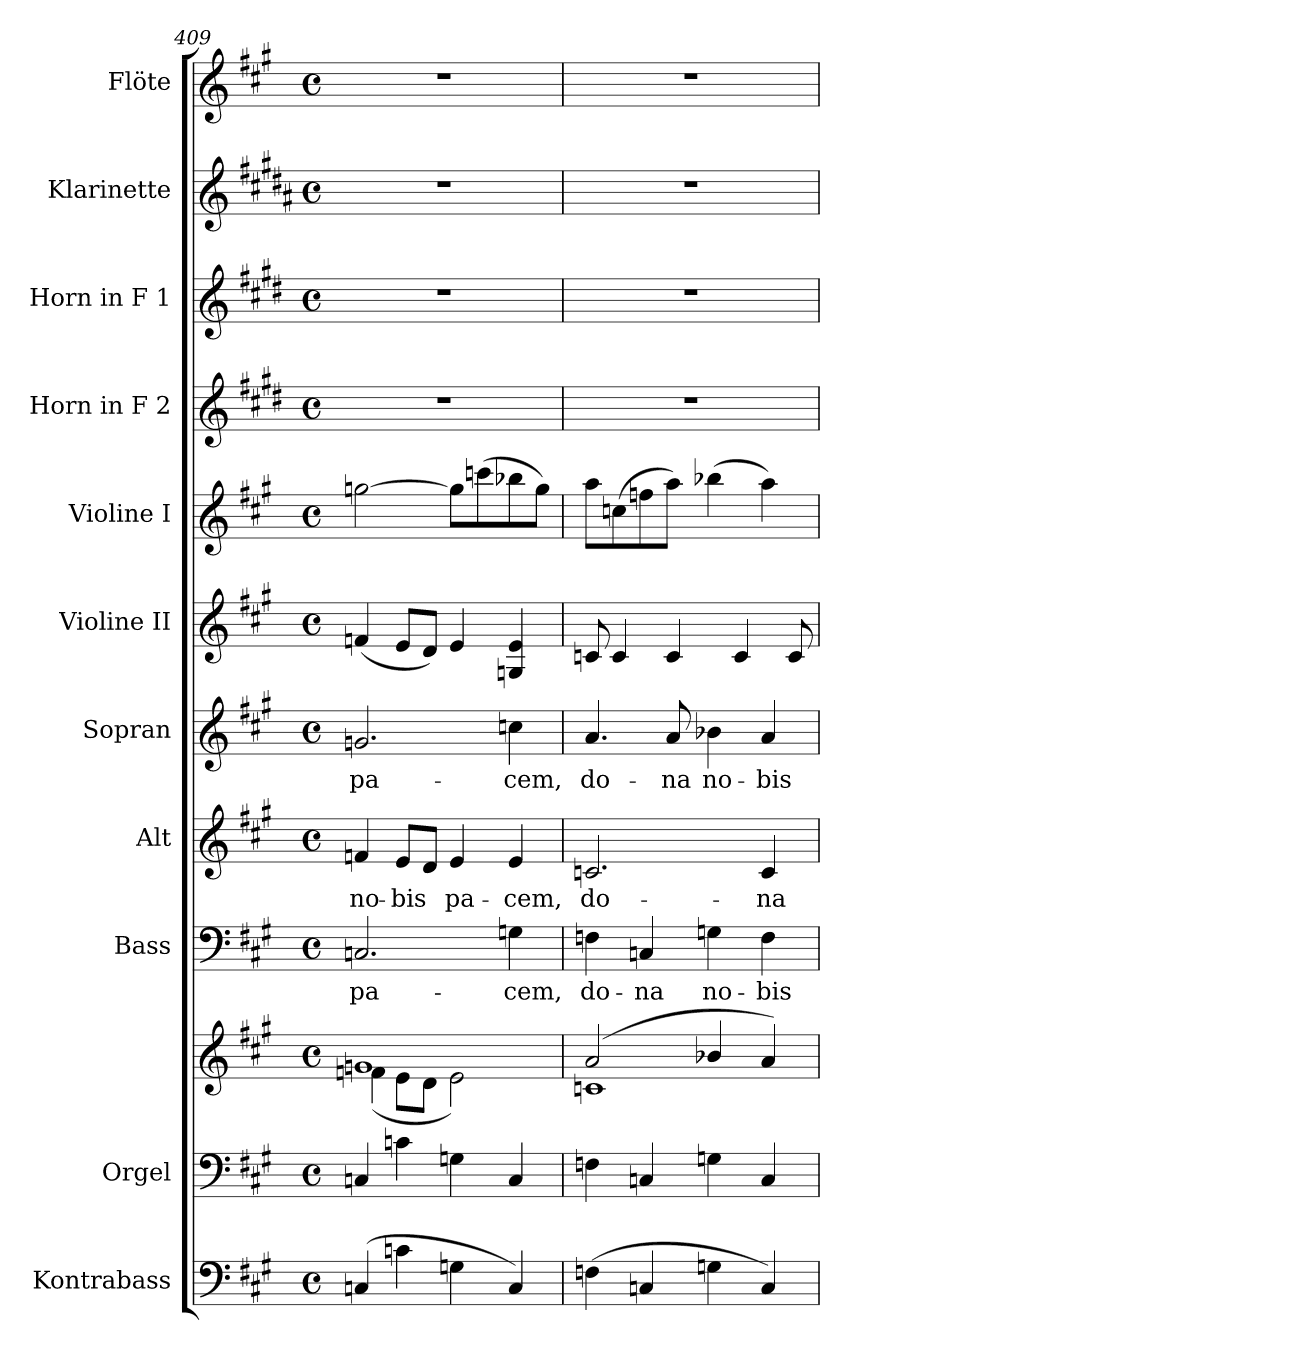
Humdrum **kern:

**kern	**kern	**kern	**kern	**text	**kern	**text	**kern	**text	**kern	**kern	**kern	**kern	**kern	**kern
*part11	*part10	*part10	*part9	*part9	*part8	*part8	*part7	*part7	*part6	*part5	*part4	*part3	*part2	*part1
*staff12	*staff11	*staff10	*staff9	*staff9	*staff8	*staff8	*staff7	*staff7	*staff6	*staff5	*staff4	*staff3	*staff2	*staff1
*I"Kontrabass	*I"Orgel	*	*I"Bass	*	*I"Alt	*	*I"Sopran	*	*I"Violine II	*I"Violine I	*I"Horn in F 2	*I"Horn in F 1	*I"Klarinette	*I"Flöte
*I'Kb.	*I'Org.	*	*I'B.	*	*I'A.	*	*I'S.	*	*I'Vl. II	*I'Vl. I	*	*	*I'Kl.	*I'Fl.
*clefF4	*clefF4	*clefG2	*clefF4	*	*clefG2	*	*clefG2	*	*clefG2	*clefG2	*clefG2	*clefG2	*clefG2	*clefG2
*ITrd7c12	*	*	*	*	*	*	*	*	*	*	*ITrd4c7	*ITrd4c7	*ITrd1c2	*
*k[f#c#g#]	*k[f#c#g#]	*k[f#c#g#]	*k[f#c#g#]	*	*k[f#c#g#]	*	*k[f#c#g#]	*	*k[f#c#g#]	*k[f#c#g#]	*k[f#c#g#]	*k[f#c#g#]	*k[f#c#g#]	*k[f#c#g#]
*A:	*A:	*A:	*A:	*	*A:	*	*A:	*	*A:	*A:	*A:	*A:	*A:	*A:
*M4/4	*M4/4	*M4/4	*M4/4	*	*M4/4	*	*M4/4	*	*M4/4	*M4/4	*M4/4	*M4/4	*M4/4	*M4/4
*met(c)	*met(c)	*met(c)	*met(c)	*	*met(c)	*	*met(c)	*	*met(c)	*met(c)	*met(c)	*met(c)	*met(c)	*met(c)
=409	=409	=409	=409	=409	=409	=409	=409	=409	=409	=409	=409	=409	=409	=409
*	*	*^	*	*	*	*	*	*	*	*	*	*	*	*
!	!	!	!	!	!LO:LY:b	!	!LO:LY:b	!	!LO:LY:b	!	!	!	!	!	!
(4CCn/	4Cn/	1gn	(<4fn\	2.Cn/	pa-	4fn/	no-	2.gn/	pa-	(<4fn/	[2ggn\	1r	1r	1r	1r
!	!	!	!	!	!	!	!LO:LY:b	!	!	!	!	!	!	!	!
4Cn\	4cn\	.	8e\L	.	.	8e/L	-bis	.	.	8e/L	.	.	.	.	.
.	.	.	8d\J	.	.	8d/J	.	.	.	8d/J)	.	.	.	.	.
!	!	!	!	!	!	!	!LO:LY:b	!	!	!	!	!	!	!	!
4GGn\	4Gn\	.	2e\)	.	.	4e/	pa-	.	.	4e/	8gg\L]	.	.	.	.
.	.	.	.	.	.	.	.	.	.	.	(>8cccn\	.	.	.	.
!	!	!	!	!	!LO:LY:b	!	!LO:LY:b	!	!LO:LY:b	!	!	!	!	!	!
4CC/)	4C/	.	.	4Gn\	-cem,	4e/	-cem,	4ccn\	-cem,	4Gn/ 4e/	8bb-X\	.	.	.	.
.	.	.	.	.	.	.	.	.	.	.	8gg\J)	.	.	.	.
=410	=410	=410	=410	=410	=410	=410	=410	=410	=410	=410	=410	=410	=410	=410	=410
!	!	!	!	!	!LO:LY:b	!	!LO:LY:b	!	!LO:LY:b	!	!	!	!	!	!
(>4FFn\	4Fn\	(2a/	1cn	4Fn\	do-	2.cn/	do-	4.a/	do-	8cn/	8aa\L	1r	1r	1r	1r
.	.	.	.	.	.	.	.	.	.	4c/	(>8ccn\	.	.	.	.
!	!	!	!	!	!LO:LY:b	!	!	!	!	!	!	!	!	!	!
4CCn/	4Cn/	.	.	4Cn/	-na	.	.	.	.	.	8ffn\	.	.	.	.
!	!	!	!	!	!	!	!	!	!LO:LY:b	!	!	!	!	!	!
.	.	.	.	.	.	.	.	8a/	-na	4c/	8aa\J)	.	.	.	.
!	!	!	!	!	!LO:LY:b	!	!	!	!LO:LY:b	!	!	!	!	!	!
4GGn\	4Gn\	4b-X/	.	4Gn\	no-	.	.	4b-X\	no-	.	(>4bb-X\	.	.	.	.
.	.	.	.	.	.	.	.	.	.	4c/	.	.	.	.	.
!	!	!	!	!	!LO:LY:b	!	!LO:LY:b	!	!LO:LY:b	!	!	!	!	!	!
4CC/)	4C/	4a/)	.	4F\	-bis	4c/	-na	4a/	-bis	.	4aa\)	.	.	.	.
.	.	.	.	.	.	.	.	.	.	8c/	.	.	.	.	.
*	*	*v	*v	*	*	*	*	*	*	*	*	*	*	*	*
=	=	=	=	=	=	=	=	=	=	=	=	=	=	=
*-	*-	*-	*-	*-	*-	*-	*-	*-	*-	*-	*-	*-	*-	*-
